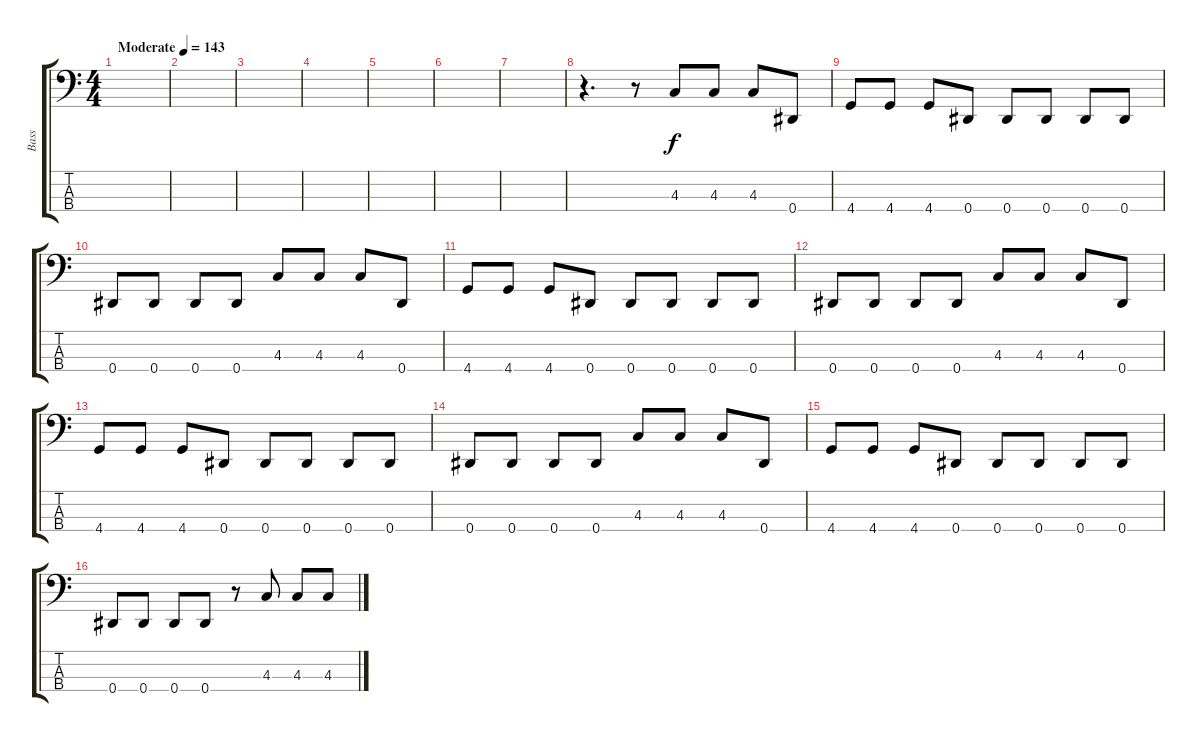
\track ("Bass" "Bass") {instrument electricbasspick}
\staff {score tabs}
\tuning (Gb2 Db2 Ab1 Eb1) {hide}
\ts (4 4)
\tempo (143 "Moderate")
\clef f4
\ks c
|
|
|
|
|
|
|
r.4{d} r.8 4.3.8 4.3.8 4.3.8 0.4.8 |
4.4.8 4.4.8 4.4.8 0.4.8 0.4.8 0.4.8 0.4.8 0.4.8 |
0.4.8 0.4.8 0.4.8 0.4.8 4.3.8 4.3.8 4.3.8 0.4.8 |
4.4.8 4.4.8 4.4.8 0.4.8 0.4.8 0.4.8 0.4.8 0.4.8 |
0.4.8 0.4.8 0.4.8 0.4.8 4.3.8 4.3.8 4.3.8 0.4.8 |
4.4.8 4.4.8 4.4.8 0.4.8 0.4.8 0.4.8 0.4.8 0.4.8 |
0.4.8 0.4.8 0.4.8 0.4.8 4.3.8 4.3.8 4.3.8 0.4.8 |
4.4.8 4.4.8 4.4.8 0.4.8 0.4.8 0.4.8 0.4.8 0.4.8 |
0.4.8 0.4.8 0.4.8 0.4.8 r.8 4.3.8 4.3.8 4.3.8
